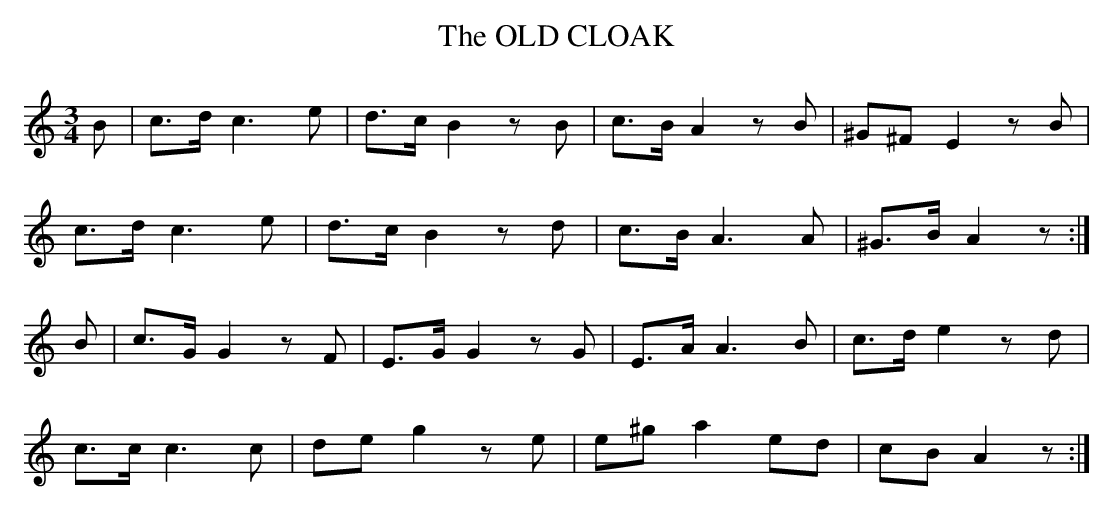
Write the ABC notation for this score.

X:1
T:OLD CLOAK, The
Y:"very slow"
M:3/4
L:1/8
K:Am
B|c>d c3e|d>c B2zB|c>B A2zB|^G^F E2zB|
c>d c3e|d>c B2 zd|c>B A3A|^G>B A2z:|
B|c>G G2 zF|E>G G2zG|E>A A3B|c>d e2 zd|
c>c c3c|de g2 ze|e^g a2 ed|cB A2z:|
